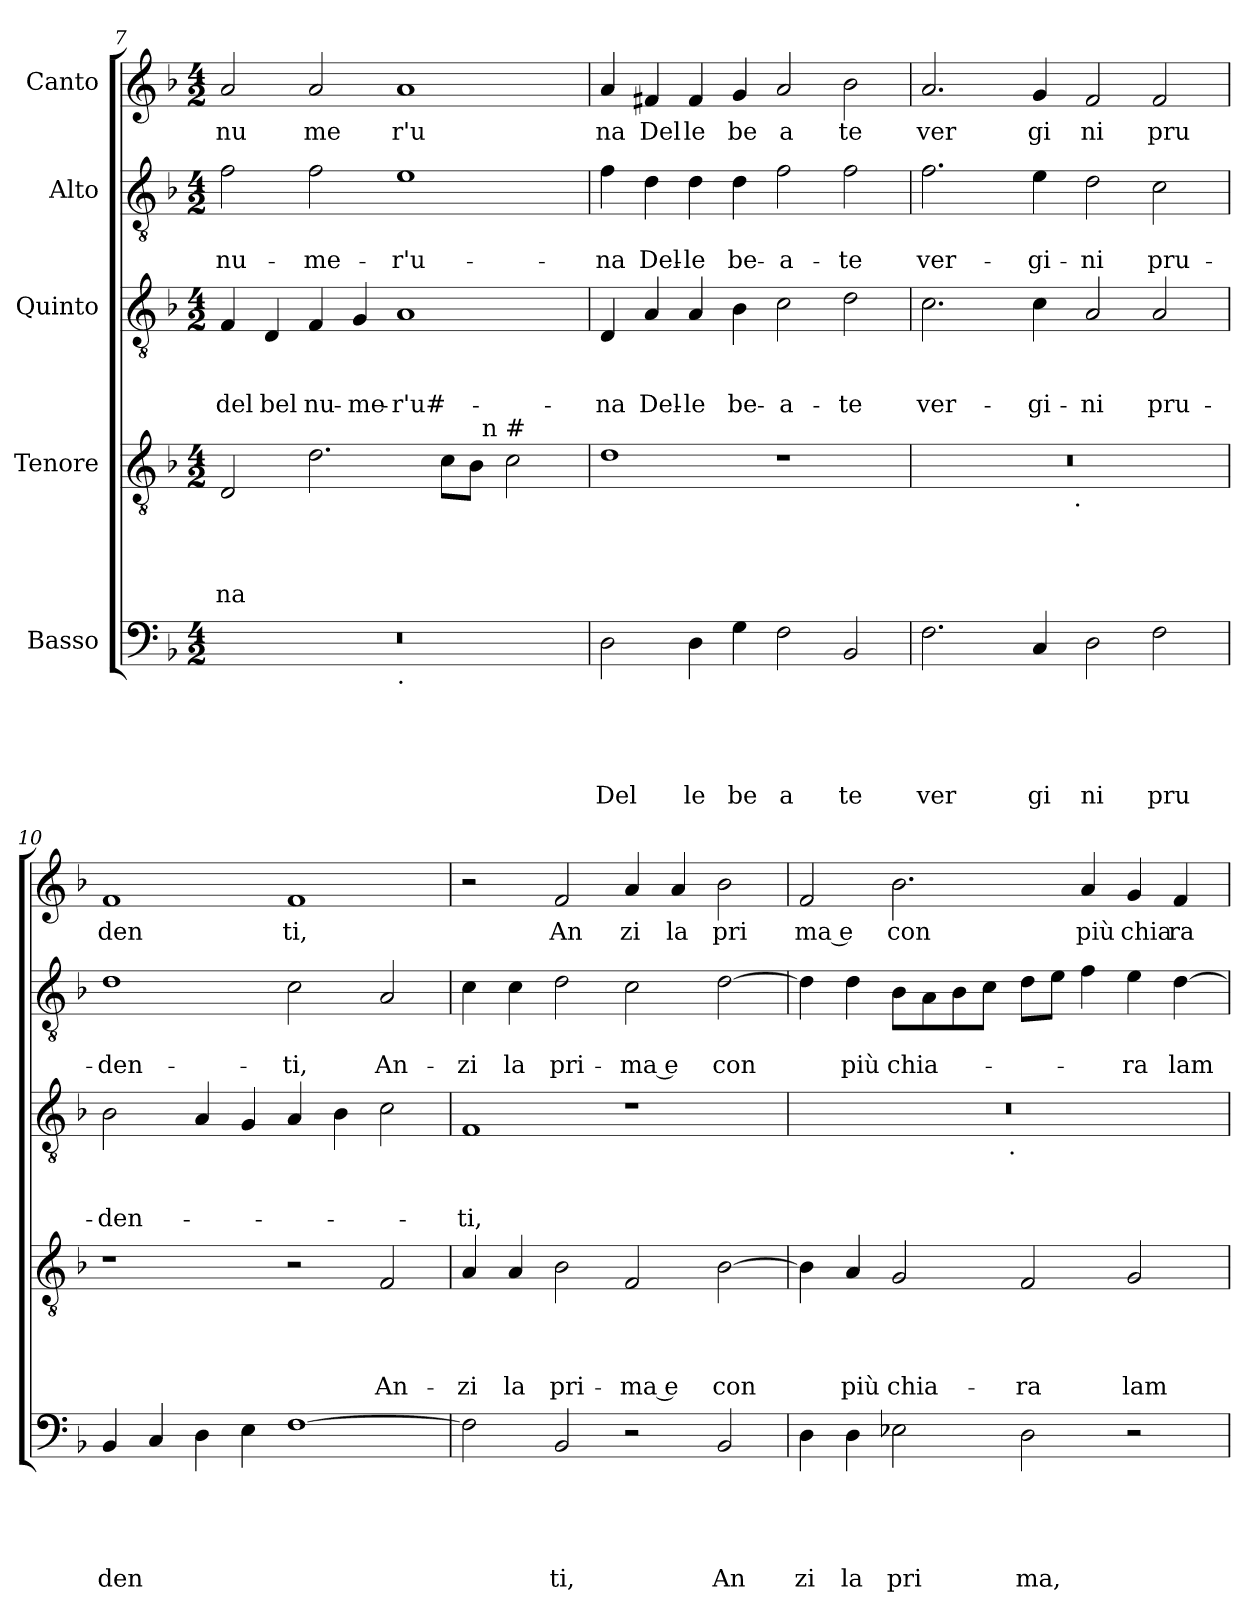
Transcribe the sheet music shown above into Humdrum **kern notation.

**kern	**text	**text	**text	**text	**text	**kern	**text	**text	**text	**text	**kern	**text	**text	**text	**kern	**text	**text	**kern	**text
*part5	*part5	*part5	*part5	*part5	*part5	*part4	*part4	*part4	*part4	*part4	*part3	*part3	*part3	*part3	*part2	*part2	*part2	*part1	*part1
*staff5	*staff5	*staff5	*staff5	*staff5	*staff5	*staff4	*staff4	*staff4	*staff4	*staff4	*staff3	*staff3	*staff3	*staff3	*staff2	*staff2	*staff2	*staff1	*staff1
*I"Basso	*	*	*	*	*	*I"Tenore	*	*	*	*	*I"Quinto	*	*	*	*I"Alto	*	*	*I"Canto	*
*clefF4	*	*	*	*	*	*clefGv2	*	*	*	*	*clefGv2	*	*	*	*clefGv2	*	*	*clefG2	*
*k[b-]	*	*	*	*	*	*k[b-]	*	*	*	*	*k[b-]	*	*	*	*k[b-]	*	*	*k[b-]	*
*F:	*	*	*	*	*	*F:	*	*	*	*	*F:	*	*	*	*F:	*	*	*F:	*
*M4/2	*	*	*	*	*	*M4/2	*	*	*	*	*M4/2	*	*	*	*M4/2	*	*	*M4/2	*
=7	=7	=7	=7	=7	=7	=7	=7	=7	=7	=7	=7	=7	=7	=7	=7	=7	=7	=7	=7
!	!	!	!	!	!	!	!	!	!	!LO:LY:b	!	!	!	!LO:LY:b	!	!	!LO:LY:b	!	!LO:LY:b
*^	*	*	*	*	*	*^	*	*	*	*	*	*	*	*	*	*	*	*	*
0r	1ryy	.	.	.	.	.	2D/	1ryy	.	.	.	-na	4F/	.	.	del	2f\	.	nu-	2a/	nu
!	!	!	!	!	!	!	!	!	!	!	!	!	!	!	!	!LO:LY:b	!	!	!	!	!
.	.	.	.	.	.	.	.	.	.	.	.	.	4D/	.	.	bel	.	.	.	.	.
!	!	!	!	!	!	!	!	!	!	!	!	!	!	!	!	!LO:LY:b	!	!	!LO:LY:b	!	!LO:LY:b
.	.	.	.	.	.	.	2.d\	.	.	.	.	.	4F/	.	.	nu-	2f\	.	-me-	2a/	me
!	!	!	!	!	!	!	!	!	!	!	!	!	!	!	!	!LO:LY:b	!	!	!	!	!
.	.	.	.	.	.	.	.	.	.	.	.	.	4G/	.	.	-me-	.	.	.	.	.
!	!LO:TX:b:t=.	!	!	!	!	!	!	!	!	!	!	!	!	!	!	!	!	!	!	!	!
!	!	!	!	!	!	!	!	!	!	!	!	!	!	!	!	!LO:LY:b	!	!	!LO:LY:b	!	!LO:LY:b
.	1ryy	.	.	.	.	.	.	4ryy	.	.	.	.	1A	.	.	-r'u#-	1e	.	-r'u-	1a	r'u
.	.	.	.	.	.	.	8c\L	8ryy	.	.	.	.	.	.	.	.	.	.	.	.	.
.	.	.	.	.	.	.	8B-\J	32ryy	.	.	.	.	.	.	.	.	.	.	.	.	.
!	!	!	!	!	!	!	!	!LO:TX:a:t=n #	!	!	!	!	!	!	!	!	!	!	!	!	!
.	.	.	.	.	.	.	.	2ryy	.	.	.	.	.	.	.	.	.	.	.	.	.
.	.	.	.	.	.	.	2c\	.	.	.	.	.	.	.	.	.	.	.	.	.	.
.	.	.	.	.	.	.	.	16.ryy	.	.	.	.	.	.	.	.	.	.	.	.	.
=8	=8	=8	=8	=8	=8	=8	=8	=8	=8	=8	=8	=8	=8	=8	=8	=8	=8	=8	=8	=8	=8
!	!	!	!	!	!	!LO:LY:b	!	!	!	!	!	!	!	!	!	!LO:LY:b	!	!	!LO:LY:b	!	!LO:LY:b
*v	*v	*	*	*	*	*	*	*	*	*	*	*	*	*	*	*	*	*	*	*	*
*	*	*	*	*	*	*v	*v	*	*	*	*	*	*	*	*	*	*	*	*	*
2D\	.	.	.	.	Del	1d	.	.	.	.	4D/	.	.	-na	4f\	.	-na	4a/	na
!	!	!	!	!	!	!	!	!	!	!	!	!	!	!LO:LY:b	!	!	!LO:LY:b	!	!LO:LY:b
.	.	.	.	.	.	.	.	.	.	.	4A/	.	.	Del-	4d\	.	Del-	4f#X/	Del
!	!	!	!	!	!LO:LY:b	!	!	!	!	!	!	!	!	!LO:LY:b	!	!	!LO:LY:b	!	!LO:LY:b
4D\	.	.	.	.	le	.	.	.	.	.	4A/	.	.	-le	4d\	.	-le	4f#/	le
!	!	!	!	!	!LO:LY:b	!	!	!	!	!	!	!	!	!LO:LY:b	!	!	!LO:LY:b	!	!LO:LY:b
4G\	.	.	.	.	be	.	.	.	.	.	4B-\	.	.	be-	4d\	.	be-	4g/	be
!	!	!	!	!	!LO:LY:b	!	!	!	!	!	!	!	!	!LO:LY:b	!	!	!LO:LY:b	!	!LO:LY:b
2F\	.	.	.	.	a	1r	.	.	.	.	2c\	.	.	-a-	2f\	.	-a-	2a/	a
!	!	!	!	!	!LO:LY:b	!	!	!	!	!	!	!	!	!LO:LY:b	!	!	!LO:LY:b	!	!LO:LY:b
2BB-/	.	.	.	.	te	.	.	.	.	.	2d\	.	.	-te	2f\	.	-te	2b-\	te
=9	=9	=9	=9	=9	=9	=9	=9	=9	=9	=9	=9	=9	=9	=9	=9	=9	=9	=9	=9
!	!	!	!	!	!LO:LY:b	!	!	!	!	!	!	!	!	!LO:LY:b	!	!	!LO:LY:b	!	!LO:LY:b
*	*	*	*	*	*	*^	*	*	*	*	*	*	*	*	*	*	*	*	*
2.F\	.	.	.	.	ver	0r	2ryy	.	.	.	.	2.c\	.	.	ver-	2.f\	.	ver-	2.a/	ver
.	.	.	.	.	.	.	4...ryy	.	.	.	.	.	.	.	.	.	.	.	.	.
!	!	!	!	!	!LO:LY:b	!	!	!	!	!	!	!	!	!	!LO:LY:b	!	!	!LO:LY:b	!	!LO:LY:b
4C/	.	.	.	.	gi	.	.	.	.	.	.	4c\	.	.	-gi-	4e\	.	-gi-	4g/	gi
!	!	!	!	!	!	!	!LO:TX:b:t=.	!	!	!	!	!	!	!	!	!	!	!	!	!
.	.	.	.	.	.	.	1ryy	.	.	.	.	.	.	.	.	.	.	.	.	.
!	!	!	!	!	!LO:LY:b	!	!	!	!	!	!	!	!	!	!LO:LY:b	!	!	!LO:LY:b	!	!LO:LY:b
2D\	.	.	.	.	ni	.	.	.	.	.	.	2A/	.	.	-ni	2d\	.	-ni	2f/	ni
!	!	!	!	!	!LO:LY:b	!	!	!	!	!	!	!	!	!	!LO:LY:b	!	!	!LO:LY:b	!	!LO:LY:b
2F\	.	.	.	.	pru	.	.	.	.	.	.	2A/	.	.	pru-	2c\	.	pru-	2f/	pru
.	.	.	.	.	.	.	32ryy	.	.	.	.	.	.	.	.	.	.	.	.	.
=10	=10	=10	=10	=10	=10	=10	=10	=10	=10	=10	=10	=10	=10	=10	=10	=10	=10	=10	=10	=10
!	!	!	!	!	!LO:LY:b	!	!	!	!	!	!	!	!	!	!LO:LY:b	!	!	!LO:LY:b	!	!LO:LY:b
*	*	*	*	*	*	*v	*v	*	*	*	*	*	*	*	*	*	*	*	*	*
4BB-/	.	.	.	.	den	1r	.	.	.	.	2B-\	.	.	-den-	1d	.	-den-	1f	den
4C/	.	.	.	.	.	.	.	.	.	.	.	.	.	.	.	.	.	.	.
4D\	.	.	.	.	.	.	.	.	.	.	4A/	.	.	.	.	.	.	.	.
4E\	.	.	.	.	.	.	.	.	.	.	4G/	.	.	.	.	.	.	.	.
!	!	!	!	!	!	!	!	!	!	!	!	!	!	!	!	!	!LO:LY:b	!	!LO:LY:b
[>1F	.	.	.	.	.	2r	.	.	.	.	4A/	.	.	.	2c\	.	-ti,	1f	ti,
.	.	.	.	.	.	.	.	.	.	.	4B-\	.	.	.	.	.	.	.	.
!	!	!	!	!	!	!	!	!	!	!LO:LY:b	!	!	!	!	!	!	!LO:LY:b	!	!
.	.	.	.	.	.	2F/	.	.	.	An-	2c\	.	.	.	2A/	.	An-	.	.
=11	=11	=11	=11	=11	=11	=11	=11	=11	=11	=11	=11	=11	=11	=11	=11	=11	=11	=11	=11
!	!	!	!	!	!	!	!	!	!	!LO:LY:b	!	!	!	!LO:LY:b	!	!	!LO:LY:b	!	!
2F\]	.	.	.	.	.	4A/	.	.	.	-zi	1F	.	.	-ti,	4c\	.	-zi	2r	.
!	!	!	!	!	!	!	!	!	!	!LO:LY:b	!	!	!	!	!	!	!LO:LY:b	!	!
.	.	.	.	.	.	4A/	.	.	.	la	.	.	.	.	4c\	.	la	.	.
!	!	!	!	!	!LO:LY:b	!	!	!	!	!LO:LY:b	!	!	!	!	!	!	!LO:LY:b	!	!LO:LY:b
2BB-/	.	.	.	.	ti,	2B-\	.	.	.	pri-	.	.	.	.	2d\	.	pri-	2f/	An
!	!	!	!	!	!	!	!	!	!	!LO:LY:b:rj	!	!	!	!	!	!	!LO:LY:b:rj	!	!LO:LY:b
2r	.	.	.	.	.	2F/	.	.	.	-ma e	1r	.	.	.	2c\	.	-ma e	4a/	zi
!	!	!	!	!	!	!	!	!	!	!	!	!	!	!	!	!	!	!	!LO:LY:b
.	.	.	.	.	.	.	.	.	.	.	.	.	.	.	.	.	.	4a/	la
!	!	!	!	!	!LO:LY:b	!	!	!	!	!LO:LY:b	!	!	!	!	!	!	!LO:LY:b	!	!LO:LY:b
2BB-/	.	.	.	.	An	[<2B-\	.	.	.	con	.	.	.	.	[<2d\	.	con	2b-\	pri
!!LO:PB:g=z
=12	=12	=12	=12	=12	=12	=12	=12	=12	=12	=12	=12	=12	=12	=12	=12	=12	=12	=12	=12
!	!	!	!	!	!LO:LY:b	!	!	!	!	!	!	!	!	!	!	!	!	!	!LO:LY:b:rj
*	*	*	*	*	*	*	*	*	*	*	*^	*	*	*	*	*	*	*	*
4D\	.	.	.	.	zi	4B-\]	.	.	.	.	0r	2ryy	.	.	.	4d\]	.	.	2f/	ma e
!	!	!	!	!	!LO:LY:b	!	!	!	!	!LO:LY:b	!	!	!	!	!	!	!	!LO:LY:b	!	!
4D\	.	.	.	.	la	4A/	.	.	.	più	.	.	.	.	.	4d\	.	più	.	.
!	!	!	!	!	!LO:LY:b	!	!	!	!	!LO:LY:b	!	!	!	!	!	!	!	!LO:LY:b	!	!LO:LY:b
2E-X\	.	.	.	.	pri	2G/	.	.	.	chia-	.	4...ryy	.	.	.	8B-\L	.	chia-	2.b-\	con
.	.	.	.	.	.	.	.	.	.	.	.	.	.	.	.	8A\	.	.	.	.
.	.	.	.	.	.	.	.	.	.	.	.	.	.	.	.	8B-\	.	.	.	.
.	.	.	.	.	.	.	.	.	.	.	.	.	.	.	.	8c\J	.	.	.	.
!	!	!	!	!	!	!	!	!	!	!	!	!LO:TX:b:t=.	!	!	!	!	!	!	!	!
.	.	.	.	.	.	.	.	.	.	.	.	1ryy	.	.	.	.	.	.	.	.
!	!	!	!	!	!LO:LY:b	!	!	!	!	!LO:LY:b	!	!	!	!	!	!	!	!	!	!
2D\	.	.	.	.	ma,	2F/	.	.	.	-ra	.	.	.	.	.	8d\L	.	.	.	.
.	.	.	.	.	.	.	.	.	.	.	.	.	.	.	.	8e\J	.	.	.	.
!	!	!	!	!	!	!	!	!	!	!	!	!	!	!	!	!	!	!	!	!LO:LY:b
.	.	.	.	.	.	.	.	.	.	.	.	.	.	.	.	4f\	.	.	4a/	più
!	!	!	!	!	!	!	!	!	!	!LO:LY:b	!	!	!	!	!	!	!	!LO:LY:b	!	!LO:LY:b
2r	.	.	.	.	.	2G/	.	.	.	lam-	.	.	.	.	.	4e\	.	-ra	4g/	chia
!	!	!	!	!	!	!	!	!	!	!	!	!	!	!	!	!	!	!LO:LY:b	!	!LO:LY:b
.	.	.	.	.	.	.	.	.	.	.	.	.	.	.	.	[>4d\	.	lam-	4f/	ra
.	.	.	.	.	.	.	.	.	.	.	.	32ryy	.	.	.	.	.	.	.	.
*	*	*	*	*	*	*	*	*	*	*	*v	*v	*	*	*	*	*	*	*	*
=	=	=	=	=	=	=	=	=	=	=	=	=	=	=	=	=	=	=	=
*-	*-	*-	*-	*-	*-	*-	*-	*-	*-	*-	*-	*-	*-	*-	*-	*-	*-	*-	*-
